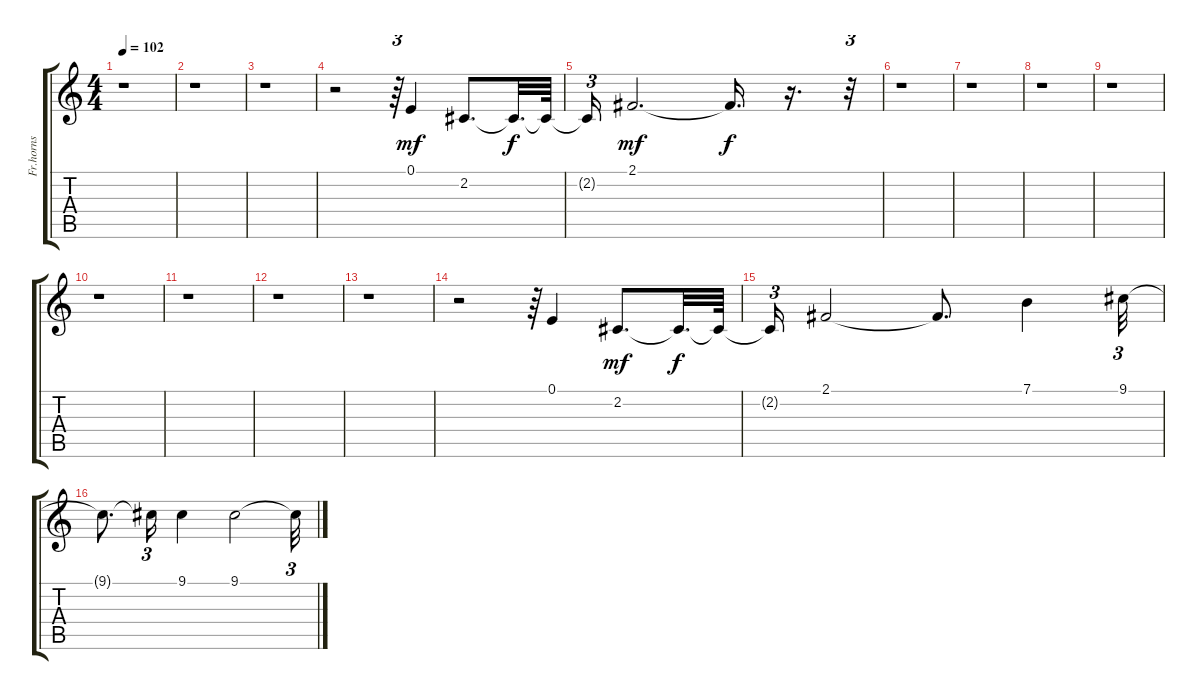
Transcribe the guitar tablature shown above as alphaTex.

\track ("Fr.horns" "Fr.horns") {instrument frenchhorn}
\staff {score tabs}
\tuning (E4 B3 G3 D3 A2 E2) {hide}
\ts (4 4)
\tempo 102
\clef g2
\ks c
r.1{dy f} |
r.1 |
r.1 |
r.2 r.64{tu (3 2)} 0.1.4{dy mf} 2.2.8{d} 2.2{t}.32{d dy f} 2.2{t}.64 |
2.2{t}.16{tu (3 2)} 2.1.2{d dy mf} 2.1{t}.16{d dy f} r.16{d} r.32{tu (3 2)} |
r.1 |
r.1 |
r.1 |
r.1 |
r.1 |
r.1 |
r.1 |
r.1 |
r.2 r.64{tu (3 2)} 0.1.4 2.2.8{d dy mf} 2.2{t}.32{d dy f} 2.2{t}.64 |
2.2{t}.16{tu (3 2)} 2.1.2 2.1{t}.8{d} 7.1.4 9.1.32{tu (3 2)} |
9.1{t}.8{d} 9.1{t}.16{tu (3 2)} 9.1.4 9.1.2 9.1{t}.32{tu (3 2)}
